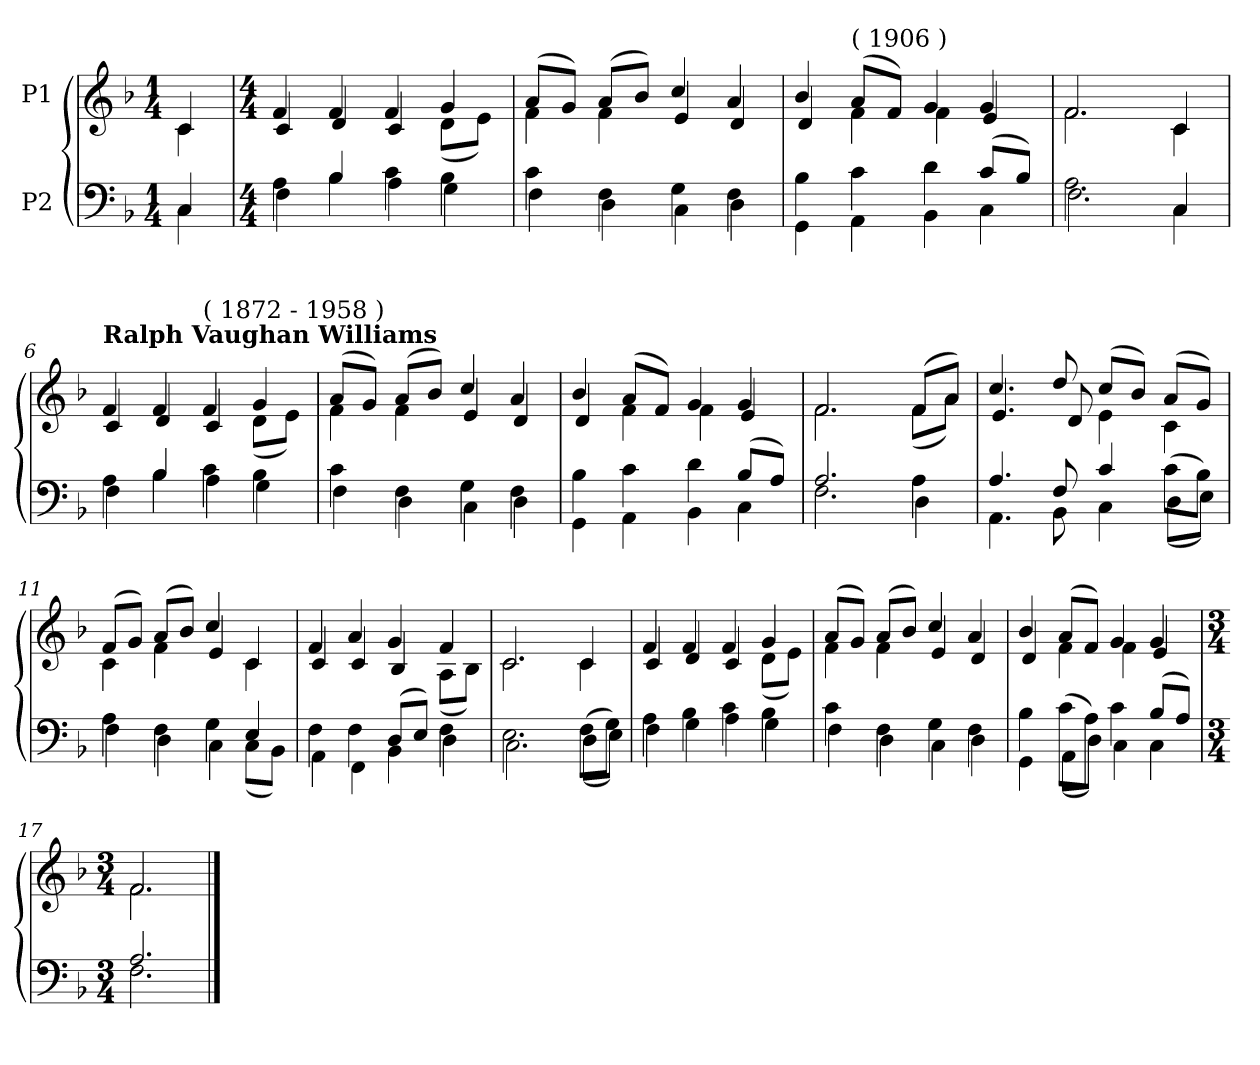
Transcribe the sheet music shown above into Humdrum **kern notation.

**kern	**text	**kern
*part2	*part2	*part1
*staff2	*staff2	*staff1
*I"P2	*	*I"P1
!!LO:PB:g=z
*clefF4	*	*clefG2
*k[b-]	*	*k[b-]
*F:	*	*F:
*M1/4	*	*M1/4
*MM115	*	*MM115
=1	=1	=1
!	!	!LO:TX:a:B:t=Editor&colon; John Henry Fowler
!	!	!LO:TX:a:Bi:t=( Revision&colon; 11-20-2007 )
!	!LO:LY:b:color=#000000	!
*^	*	*^
4Ci/	4Ci\	-	4ci/	4ci\
=2	=2	=2	=2	=2
*M4/4	*	*	*M4/4	*
4Ai\	4Fi\	.	4fi/	4ci/
4B-i/	4B-i\	.	4fi/	4di/
4ci\	4Ai\	.	4fi/	4ci/
4B-i\	4Gi\	.	4gi/	(8di\L
.	.	.	.	8ei\J)
=3	=3	=3	=3	=3
4ci\	4Fi\	.	(8ai/L	4fi\
.	.	.	8gi/J)	.
4Fi\	4Di\	.	(8ai/L	4fi\
.	.	.	8b-i/J)	.
4Gi\	4Ci\	.	4cci/	4ei/
4Fi\	4Di\	.	4ai/	4di/
=4	=4	=4	=4	=4
4B-i\	4GGi\	.	4b-i/	4di/
!	!	!	!LO:TX:a:t=( 1906 )	!
4ci\	4AAi\	.	(8ai/L	4fi\
.	.	.	8fi/J)	.
4di\	4BB-i\	.	4gi/	4fi\
(8ci/L	4Ci\	.	4gi/	4ei/
8B-i/J)	.	.	.	.
=5	=5	=5	=5	=5
2.Ai\	2.Fi\	.	2.fi/	2.fi\
4Ci/	4Ci\	.	4ci/	4ci\
=6	=6	=6	=6	=6
!	!	!	!LO:TX:a:B:t=Ralph Vaughan Williams	!
4Ai\	4Fi\	.	4fi/	4ci/
4B-i/	4B-i\	.	4fi/	4di/
!	!	!	!LO:TX:a:t=( 1872 - 1958 )	!
4ci\	4Ai\	.	4fi/	4ci/
4B-i\	4Gi\	.	4gi/	(8di\L
.	.	.	.	8ei\J)
=7	=7	=7	=7	=7
4ci\	4Fi\	.	(8ai/L	4fi\
.	.	.	8gi/J)	.
4Fi\	4Di\	.	(8ai/L	4fi\
.	.	.	8b-i/J)	.
4Gi\	4Ci\	.	4cci/	4ei/
4Fi\	4Di\	.	4ai/	4di/
!!LO:LB:g=z	!!
=8	=8	=8	=8	=8
4B-i\	4GGi\	.	4b-i/	4di/
4ci\	4AAi\	.	(8ai/L	4fi\
.	.	.	8fi/J)	.
4di\	4BB-i\	.	4gi/	4fi\
(8B-i/L	4Ci\	.	4gi/	4ei/
8Ai/J)	.	.	.	.
=9	=9	=9	=9	=9
2.Ai/	2.Fi\	.	2.fi/	2.fi\
4Ai\	4Di\	.	(8fi/L	(8fi\L
.	.	.	8ai/J)	8ai\J)
=10	=10	=10	=10	=10
4.Ai/	4.AAi\	.	4.cci/	4.ei/
8Fi/	8BB-i\	.	8ddi/	8di/
4ci/	4Ci\	.	(8cci/L	4ei\
.	.	.	8b-i/J)	.
(8ci\L	(8Di\L	.	(8ai/L	4ci\
8B-i\J)	8Ei\J)	.	8gi/J)	.
=11	=11	=11	=11	=11
4Ai\	4Fi\	.	(8fi/L	4ci\
.	.	.	8gi/J)	.
4Fi\	4Di\	.	(8ai/L	4fi\
.	.	.	8b-i/J)	.
4Gi\	4Ci\	.	4cci/	4ei/
4Ei/	(8Ci\L	.	4ci/	4ci\
.	8BB-i\J)	.	.	.
=12	=12	=12	=12	=12
4Fi\	4AAi\	.	4fi/	4ci/
4Fi\	4FFi\	.	4ai/	4ci/
(8Di/L	4BB-i\	.	4gi/	4B-i/
8Ei/J)	.	.	.	.
4Fi\	4Di\	.	4fi/	(8Ai\L
.	.	.	.	8B-i\J)
!!LO:LB:g=z	!!
=13	=13	=13	=13	=13
2.Ei\	2.Ci\	.	2.ci/	2.ci\
(8Fi\L	(8Di\L	.	4ci/	4ci\
8Gi\J)	8Ei\J)	.	.	.
=14	=14	=14	=14	=14
4Ai\	4Fi\	.	4fi/	4ci/
4B-i\	4Gi\	.	4fi/	4di/
4ci\	4Ai\	.	4fi/	4ci/
4B-i\	4Gi\	.	4gi/	(8di\L
.	.	.	.	8ei\J)
=15	=15	=15	=15	=15
4ci\	4Fi\	.	(8ai/L	4fi\
.	.	.	8gi/J)	.
4Fi\	4Di\	.	(8ai/L	4fi\
.	.	.	8b-i/J)	.
4Gi\	4Ci\	.	4cci/	4ei/
4Fi\	4Di\	.	4ai/	4di/
=16	=16	=16	=16	=16
4B-i\	4GGi\	.	4b-i/	4di/
(8ci\L	(8AAi\L	.	(8ai/L	4fi\
8Ai\J)	8Di\J)	.	8fi/J)	.
4ci\	4Ci\	.	4gi/	4fi\
(8B-i/L	4Ci\	.	4gi/	4ei/
8Ai/J)	.	.	.	.
=17	=17	=17	=17	=17
*M3/4	*	*	*M3/4	*
2.Ai/	2.Fi\	.	2.fi/	2.fi\
*v	*v	*	*	*
*	*	*v	*v
==	==	==
*-	*-	*-
